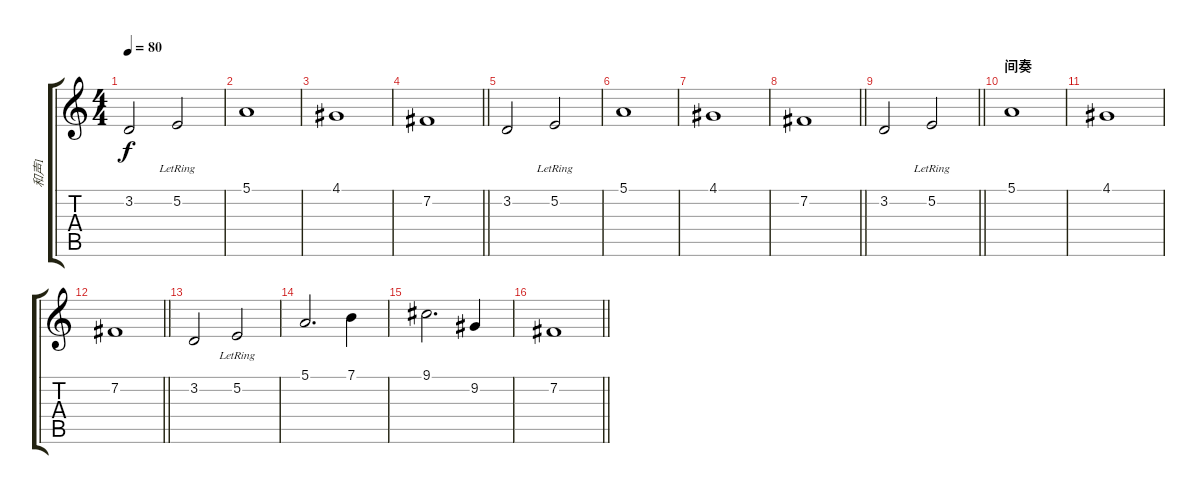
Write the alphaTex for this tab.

\track ("和声1" "和声1") {instrument stringensemble1}
\staff {score tabs}
\tuning (E4 B3 G3 D3 A2 E2) {hide}
\ts (4 4)
\tempo 80
\clef g2
\ks c
3.2.2{dy f} 5.2{lr}.2 |
5.1.1 |
4.1.1 |
\barLineRight lightlight
7.2.1 |
3.2.2 5.2{lr}.2 |
5.1.1 |
4.1.1 |
\barLineRight lightlight
7.2.1 |
\barLineRight lightlight
3.2.2 5.2{lr}.2 |
\section ("" "间奏")
5.1.1 |
4.1.1 |
\barLineRight lightlight
7.2.1 |
3.2.2 5.2{lr}.2 |
5.1.2{d} 7.1.4 |
9.1.2{d} 9.2.4 |
\barLineRight lightlight
7.2.1
